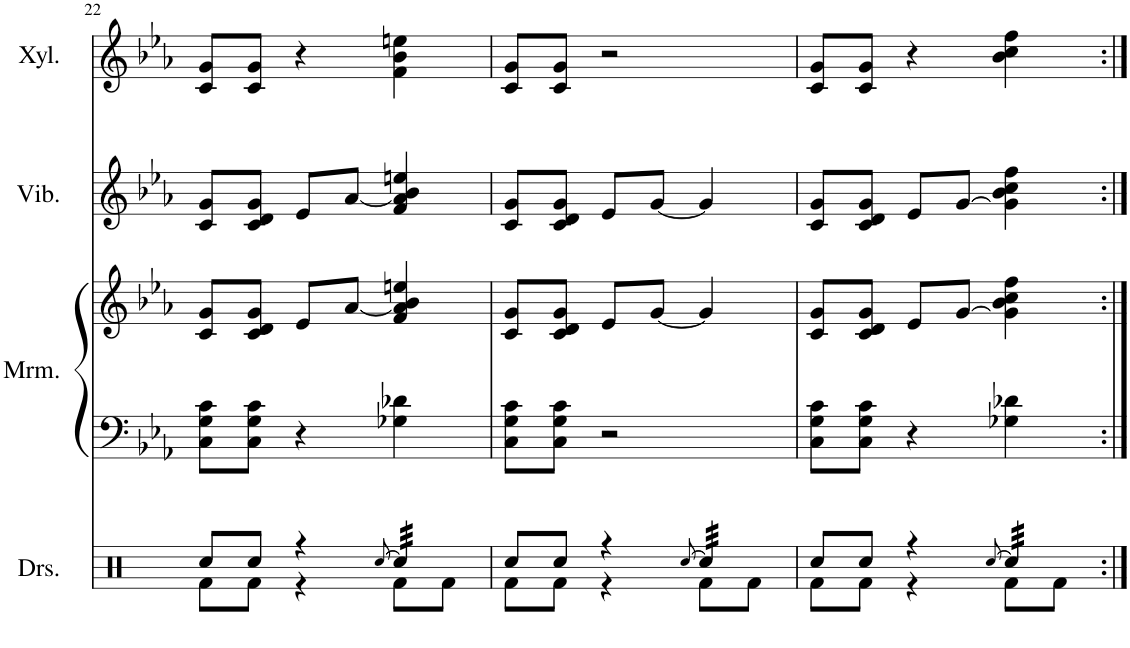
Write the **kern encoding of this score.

**kern	**kern	**kern	**kern	**kern
*part4	*part3	*part3	*part2	*part1
*staff5	*staff4	*staff3	*staff2	*staff1
*I"Drumset	*I"Marimba	*	*I"Vibraphone	*I"Xylophone
*I'Drs.	*I'Mrm.	*	*I'Vib.	*I'Xyl.
!!LO:PB:g=z
*clefX	*clefF4	*clefG2	*clefG2	*clefG2
*	*	*	*	*Trd-7c-12
*k[]	*k[b-e-a-]	*k[b-e-a-]	*k[b-e-a-]	*k[b-e-a-]
*M3/4	*M3/4	*M3/4	*M3/4	*M3/4
=22	=22	=22	=22	=22
*^	*	*	*	*
8Rcc/L	8Rf\L	8C\ 8G\ 8c\L	8c/ 8g/L	8c/ 8g/L	8c/ 8g/L
8Rcc/J	8Rf\J	8C\ 8G\ 8c\J	8c/ 8d/ 8g/J	8c/ 8d/ 8g/J	8c/ 8g/J
4r	4r	4r	8e-/L	8e-/L	4r
.	.	.	[8a-/J	[8a-/J	.
[8qRcc/	.	.	.	.	.
*tremolo	*	*	*	*	*
32Rcc/]LLL	8Rf\L	4G-X\ 4d-X\	4f/ 4a-/] 4b-/ 4een/	4f/ 4a-/] 4b-/ 4een/	4f\ 4b-\ 4een\
32Rcc/	.	.	.	.	.
32Rcc/	.	.	.	.	.
32Rcc/	.	.	.	.	.
32Rcc/	8Rf\J	.	.	.	.
32Rcc/	.	.	.	.	.
32Rcc/	.	.	.	.	.
32Rcc/JJJ	.	.	.	.	.
*Xtremolo	*	*	*	*	*
=23	=23	=23	=23	=23	=23
8Rcc/L	8Rf\L	8C\ 8G\ 8c\L	8c/ 8g/L	8c/ 8g/L	8c/ 8g/L
8Rcc/J	8Rf\J	8C\ 8G\ 8c\J	8c/ 8d/ 8g/J	8c/ 8d/ 8g/J	8c/ 8g/J
4r	4r	2r	8e-/L	8e-/L	2r
.	.	.	[8g/J	[8g/J	.
[8qRcc/	.	.	.	.	.
*tremolo	*	*	*	*	*
32Rcc/]LLL	8Rf\L	.	4g/]	4g/]	.
32Rcc/	.	.	.	.	.
32Rcc/	.	.	.	.	.
32Rcc/	.	.	.	.	.
32Rcc/	8Rf\J	.	.	.	.
32Rcc/	.	.	.	.	.
32Rcc/	.	.	.	.	.
32Rcc/JJJ	.	.	.	.	.
*Xtremolo	*	*	*	*	*
=24	=24	=24	=24	=24	=24
8Rcc/L	8Rf\L	8C\ 8G\ 8c\L	8c/ 8g/L	8c/ 8g/L	8c/ 8g/L
8Rcc/J	8Rf\J	8C\ 8G\ 8c\J	8c/ 8d/ 8g/J	8c/ 8d/ 8g/J	8c/ 8g/J
4r	4r	4r	8e-/L	8e-/L	4r
.	.	.	[8g/J	[8g/J	.
[8qRcc/	.	.	.	.	.
*tremolo	*	*	*	*	*
32Rcc/]LLL	8Rf\L	4G-X\ 4d-X\	4g\] 4b-\ 4cc\ 4ff\	4g\] 4b-\ 4cc\ 4ff\	4b-\ 4cc\ 4ff\
32Rcc/	.	.	.	.	.
32Rcc/	.	.	.	.	.
32Rcc/	.	.	.	.	.
32Rcc/	8Rf\J	.	.	.	.
32Rcc/	.	.	.	.	.
32Rcc/	.	.	.	.	.
32Rcc/JJJ	.	.	.	.	.
*Xtremolo	*	*	*	*	*
*v	*v	*	*	*	*
=:|!	=:|!	=:|!	=:|!	=:|!
*-	*-	*-	*-	*-
